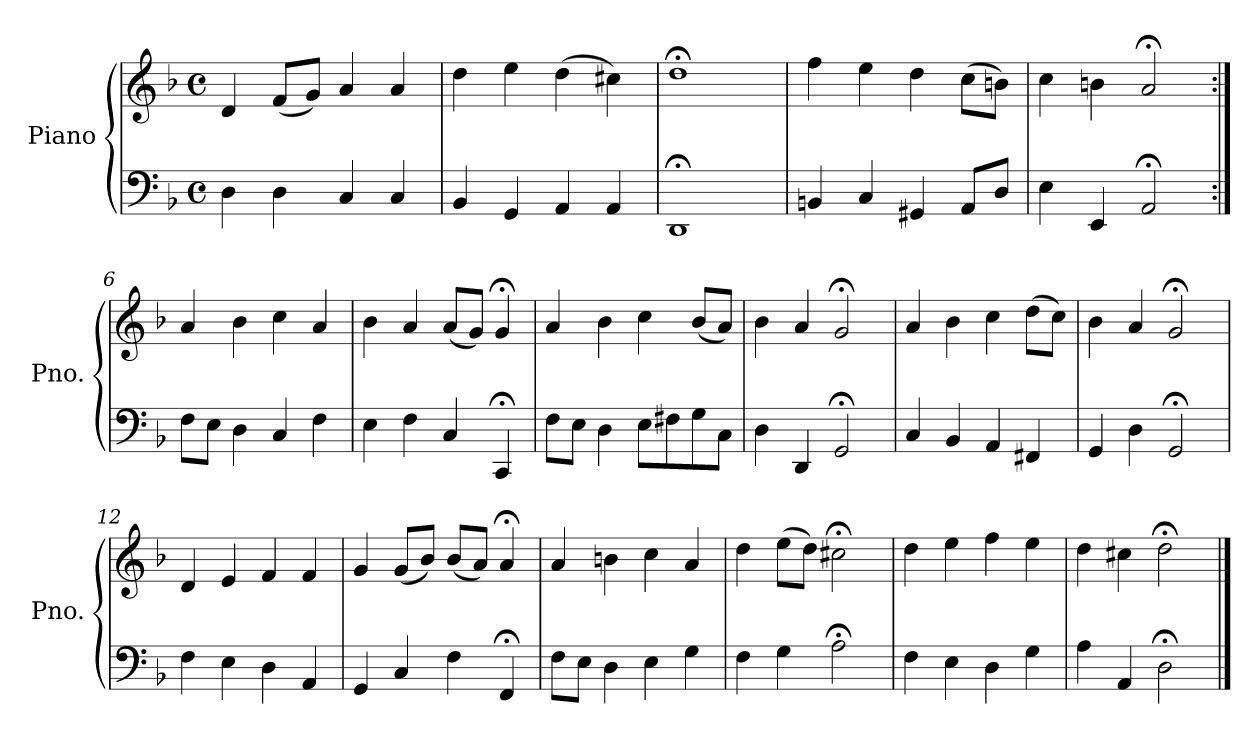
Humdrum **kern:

**kern	**kern
*part1	*part1
*staff2	*staff1
*I"Piano	*
*I'Pno.	*
*clefF4	*clefG2
*k[b-]	*k[b-]
*M4/4	*M4/4
*met(c)	*met(c)
=1	=1
4D\	4d/
4D\	(8f/L
.	8g/J)
4C/	4a/
4C/	4a/
=2	=2
4BB-/	4dd\
4GG/	4ee\
4AA/	(4dd\
4AA/	4cc#X\)
=3	=3
1DD;<	1dd;<
=4	=4
4BBn/	4ff\
4C/	4ee\
4GG#X/	4dd\
8AA/L	(8cc\L
8D/J	8bn\J)
=5	=5
4E\	4cc\
4EE/	4bn\
2AA;</	2a;</
=6:|!	=6:|!
8F\L	4a/
8E\J	.
4D\	4b-\
4C/	4cc\
4F\	4a/
=7	=7
4E\	4b-\
4F\	4a/
4C/	(8a/L
.	8g/J)
4CC;</	4g;</
!!LO:LB:g=z
=8	=8
8F\L	4a/
8E\J	.
4D\	4b-\
8E\L	4cc\
8F#X\	.
8G\	(8b-/L
8C\J	8a/J)
=9	=9
4D\	4b-\
4DD/	4a/
2GG;</	2g;</
=10	=10
4C/	4a/
4BB-/	4b-\
4AA/	4cc\
4FF#X/	(8dd\L
.	8cc\J)
=11	=11
4GG/	4b-\
4D\	4a/
2GG;</	2g;</
=12	=12
4F\	4d/
4E\	4e/
4D\	4f/
4AA/	4f/
=13	=13
4GG/	4g/
4C/	(8g/L
.	8b-/J)
4F\	(8b-/L
.	8a/J)
4FF;</	4a;</
=14	=14
8F\L	4a/
8E\J	.
4D\	4bn\
4E\	4cc\
4G\	4a/
!!LO:LB:g=z
=15	=15
4F\	4dd\
4G\	(8ee\L
.	8dd\J)
2A;<\	2cc#X;<\
=16	=16
4F\	4dd\
4E\	4ee\
4D\	4ff\
4G\	4ee\
=17	=17
4A\	4dd\
4AA/	4cc#X\
2D;<\	2dd;<\
==	==
*-	*-
